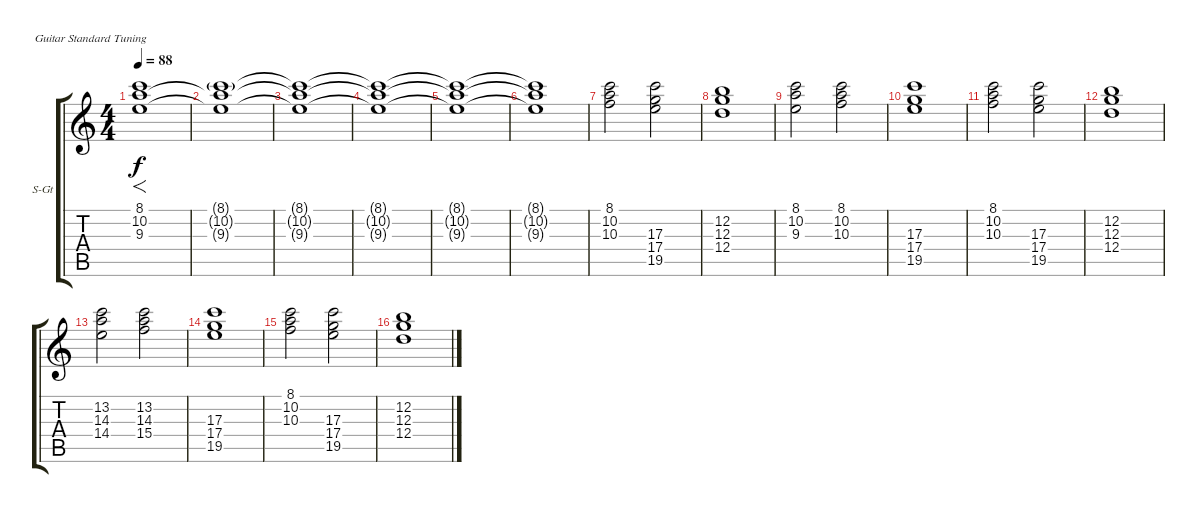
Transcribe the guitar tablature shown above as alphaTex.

\defaultSystemsLayout 4
\bracketExtendMode groupsimilarinstruments
\firstSystemTrackNameOrientation horizontal
\otherSystemsTrackNameOrientation horizontal
\track ("Steel Guitar" "S-Gt") {instrument acousticguitarsteel}
\staff {score tabs}
\tuning (E4 B3 G3 D3 A2 E2)
\ts (4 4)
\tempo 88
\clef g2
\scale
0.487395
\ks c
(8.1 10.2 9.3).1{f dy f instrument acousticguitarsteel} |
\scale
0.256303 (8.1{g} 10.2{t} 9.3{t}).1 |
\scale
0.256303 (8.1{t} 10.2{t} 9.3{t}).1 |
\scale
0.333333 (8.1{t} 10.2{t} 9.3{t}).1 |
\scale
0.333333 (8.1{t} 10.2{t} 9.3{t}).1 |
\scale
0.333333 (8.1{t} 10.2{t} 9.3{t}).1 |
\scale
0.333333 (8.1 10.2 10.3).2 (17.3 17.4 19.5).2 |
\scale
0.333333 (12.2 12.3 12.4).1 |
\scale
0.333333 (8.1 10.2 9.3).2 (8.1 10.2 10.3).2 |
\scale
0.333333 (17.3 17.4 19.5).1 |
\scale
0.333333 (8.1 10.2 10.3).2 (17.3 17.4 19.5).2 |
\scale
0.333333 (12.2 12.3 12.4).1 |
\scale
0.333333 (13.2 14.3 14.4).2 (13.2 14.3 15.4).2 |
\scale
0.333333 (17.3 17.4 19.5).1 |
\scale
0.333333 (8.1 10.2 10.3).2 (17.3 17.4 19.5).2 |
\scale
0.333333 (12.2 12.3 12.4).1
